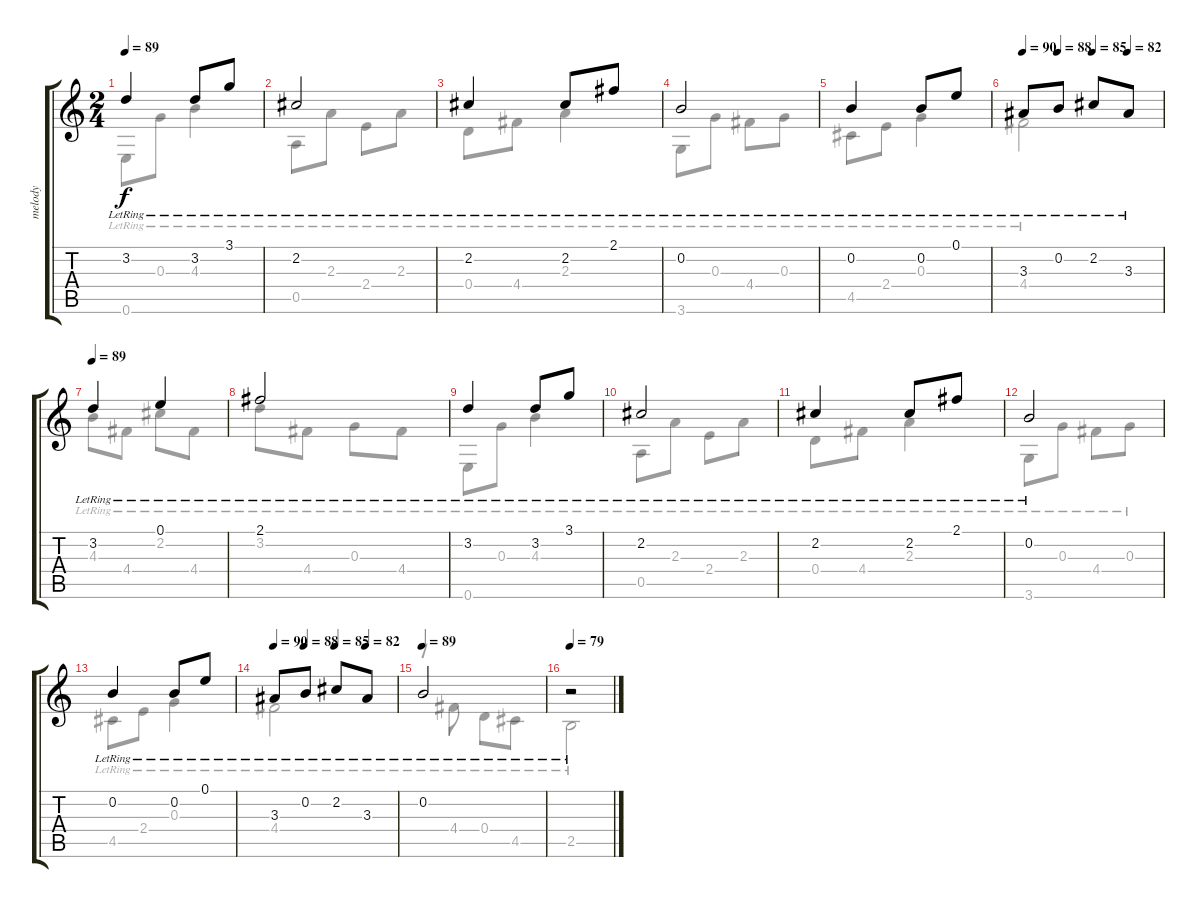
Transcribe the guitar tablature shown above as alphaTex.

\track ("melody" "melody") {solo instrument acousticguitarnylon}
\staff {score tabs}
\tuning (E4 B3 G3 D3 A2 E2) {hide}
\voice
\ts (2 4)
\tempo 89
\clef g2
\ks c
3.2{lr}.4{dy f} 3.2{lr}.8 3.1{lr}.8 |
2.2{lr}.2 |
2.2{lr}.4 2.2{lr}.8 2.1{lr}.8 |
0.2{lr}.2 |
0.2{lr}.4 0.2{lr}.8 0.1{lr}.8 |
\tempo 90
\tempo (88 0.25)
\tempo (85 0.5)
\tempo (82 0.75)
3.3{lr}.8 0.2{lr}.8 2.2{lr}.8 3.3{lr}.8 |
\tempo 89
3.2{lr}.4 0.1{lr}.4 |
2.1{lr}.2 |
3.2{lr}.4 3.2{lr}.8 3.1{lr}.8 |
2.2{lr}.2 |
2.2{lr}.4 2.2{lr}.8 2.1{lr}.8 |
0.2{lr}.2 |
0.2{lr}.4 0.2{lr}.8 0.1{lr}.8 |
\tempo 90
\tempo (88 0.25)
\tempo (85 0.5)
\tempo (82 0.75)
3.3{lr}.8 0.2{lr}.8 2.2{lr}.8 3.3{lr}.8 |
\tempo 89
0.2{lr}.2 |
\tempo 79
r.2
\voice
\clef g2
\ottava regular
\simile none
\ks c
0.6{lr}.8{dy f} 0.3{lr}.8 4.3{lr}.4 |
0.5{lr}.8 2.3{lr}.8 2.4{lr}.8 2.3{lr}.8 |
0.4{lr}.8 4.4{lr}.8 2.3{lr}.4 |
3.6{lr}.8 0.3{lr}.8 4.4{lr}.8 0.3{lr}.8 |
4.5{lr}.8 2.4{lr}.8 0.3{lr}.4 |
4.4{lr}.2 |
4.3{lr}.8 4.4{lr}.8 2.2{lr}.8 4.4{lr}.8 |
3.2{lr}.8 4.4{lr}.8 0.3{lr}.8 4.4{lr}.8 |
0.6{lr}.8 0.3{lr}.8 4.3{lr}.4 |
0.5{lr}.8 2.3{lr}.8 2.4{lr}.8 2.3{lr}.8 |
0.4{lr}.8 4.4{lr}.8 2.3{lr}.4 |
3.6{lr}.8 0.3{lr}.8 4.4{lr}.8 0.3{lr}.8 |
4.5{lr}.8 2.4{lr}.8 0.3{lr}.4 |
4.4{lr}.2 |
r.8 4.4{lr}.8 0.4{lr}.8 4.5{lr}.8 |
2.5{lr}.2
